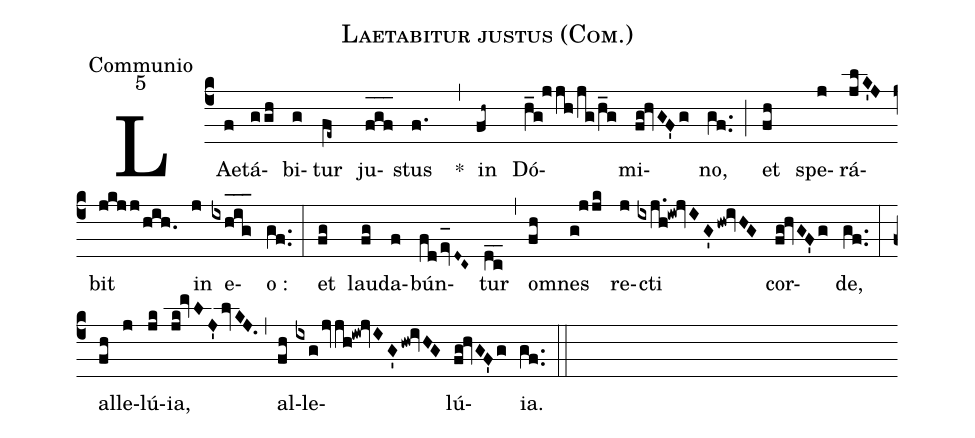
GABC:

name:Laetabitur justus (Com.);
office-part:Communio;
mode:5;
%%
(c4) LAe(f)tá(ggh)bi(g)tur(fe~) ju(f_[oh:h]g_[oh:h]f_[oh:h])stus(f.) <clear>*(,) in(fh~) Dó(h_g!jjh/jg/h_g)mi(fg!hvGF'g)no,(gf..) (;) et(fh) spe(j)rá(jlK'J)bit(jkjj/hih.) in(j) e(ixh_[oh:h]i_[oh:h]g_[oh:h])o :(gf..) (:) et(fg) lau(fg)da(f)bún(fdev_[oh:h]D~C~)tur(dc__) (,) o(fh)mnes(g!jjk) re(j)cti(ixj.h!iw!jvIG'hw!ivHG) cor(fg!hvGF'g)de,(gf..) (:) al(fh)le(j)lú(jk){ia},(jk!mv[oll:0{1]/LJ'lv[oll:}]/KJ.) (,) al(fh)le(ixgjvjh!iw!jvIG'hw!ivHG)lú(fg!hvGF'g){ia}.(gf..) (::)
